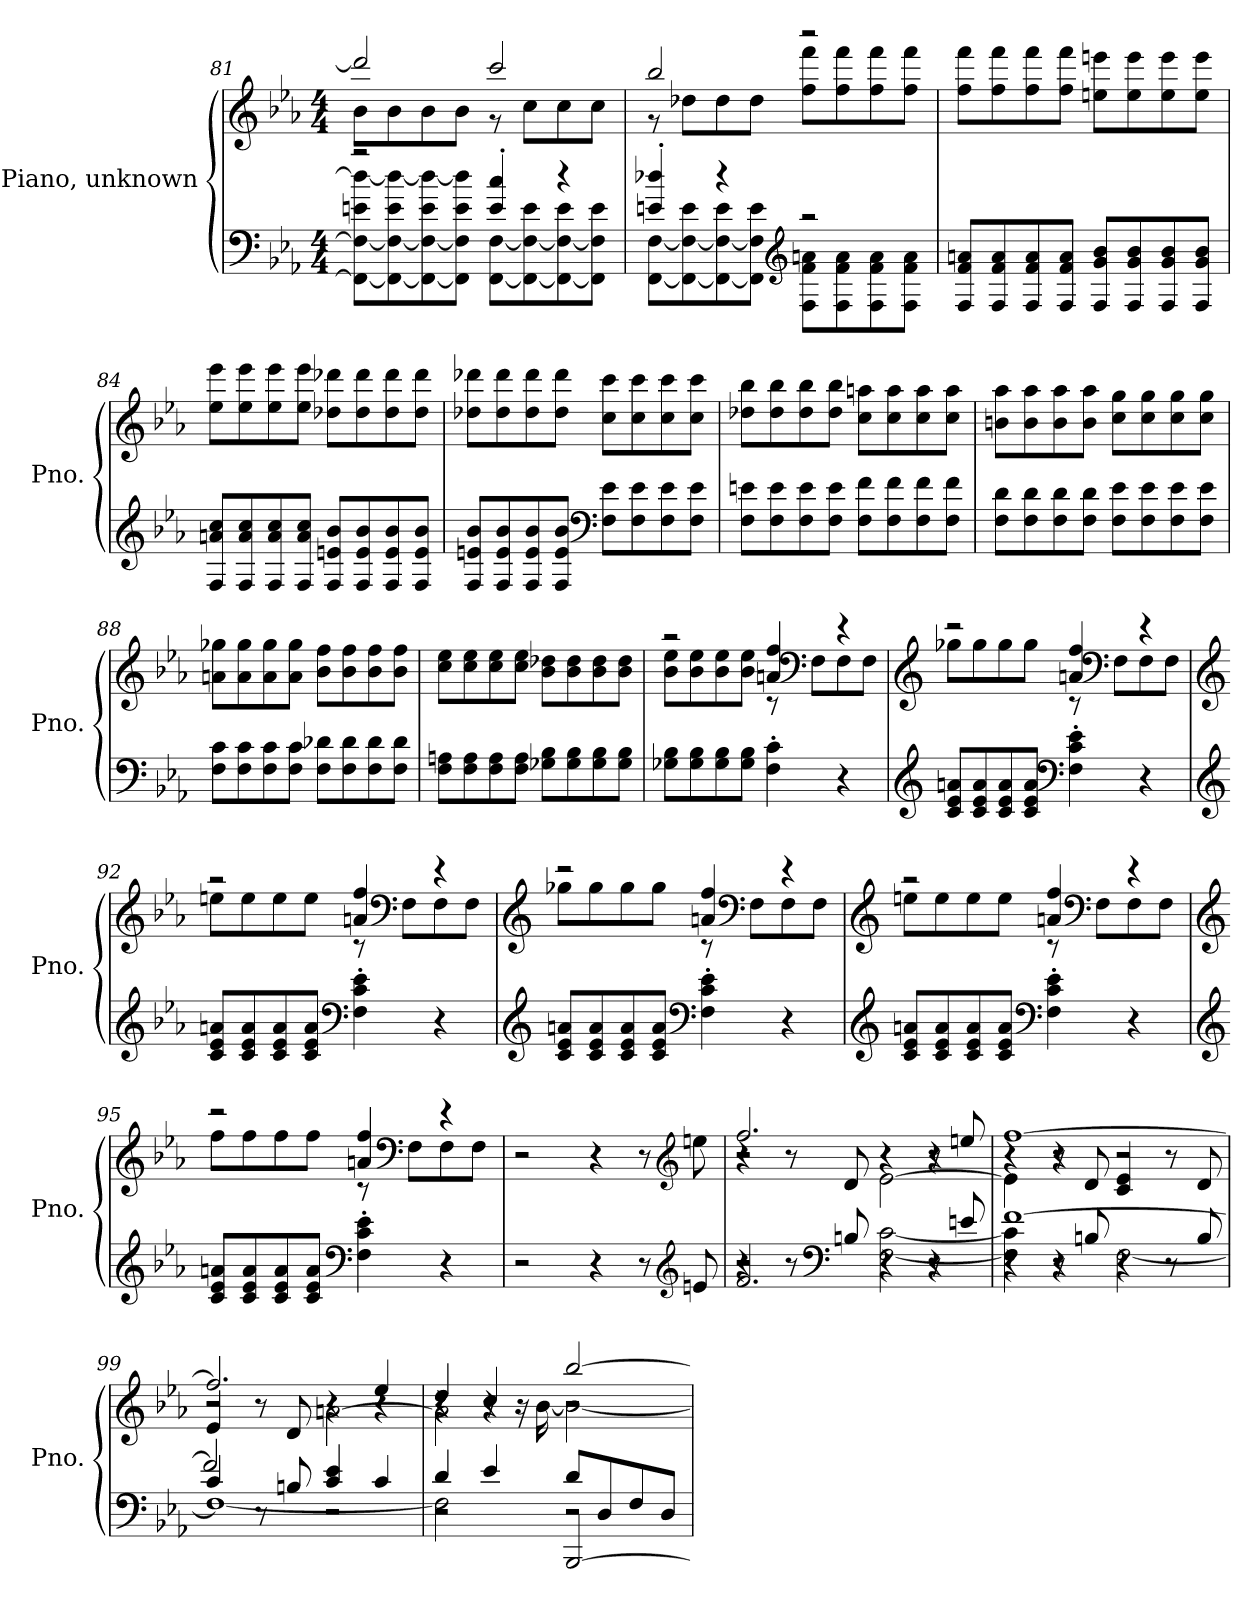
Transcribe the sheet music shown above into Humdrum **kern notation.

**kern	**kern
*part1	*part1
*staff2	*staff1
*I"Piano, unknown	*
*I'Pno.	*
!!LO:LB:g=z
*clefF4	*clefG2
*k[b-e-a-]	*k[b-e-a-]
*M4/4	*M4/4
=81	=81
*^	*^
2r	8FF\_ 8F\_ 8en\ 8dd-\_L	2ddd-/]	8b-\L
.	8FF\_ 8F\_ 8e\ 8dd-\_	.	8b-\
.	8FF\_ 8F\_ 8e\ 8dd-\_	.	8b-\
.	8FF\] 8F\] 8e\ 8dd-\]J	.	8b-\J
4e/' 4cc/'	[8FF\ [8F\L	2ccc/	8r
.	8FF\_ 8F\_ 8e\	.	8cc\L
4r	8FF\_ 8F\_ 8e\	.	8cc\
.	8FF\] 8F\] 8e\J	.	8cc\J
=82	=82	=82	=82
4en/' 4dd-X/'	[8FF\ [8F\L	2bb-/	8r
.	8FF\_ 8F\_ 8e\	.	8dd-X\L
4r	8FF\_ 8F\_ 8e\	.	8dd-\
.	8FF\] 8F\] 8e\J	.	8dd-\J
*clefG2	*	*	*
2r	8F\ 8f\ 8an\L	2r	8ff\ 8fff\L
.	8F\ 8f\ 8a\	.	8ff\ 8fff\
.	8F\ 8f\ 8a\	.	8ff\ 8fff\
.	8F\ 8f\ 8a\J	.	8ff\ 8fff\J
*v	*v	*	*
*	*v	*v
=83	=83
8F/ 8f/ 8an/L	8ff\ 8fff\L
8F/ 8f/ 8a/	8ff\ 8fff\
8F/ 8f/ 8a/	8ff\ 8fff\
8F/ 8f/ 8a/J	8ff\ 8fff\J
8F/ 8g/ 8b-/L	8een\ 8eeen\L
8F/ 8g/ 8b-/	8ee\ 8eee\
8F/ 8g/ 8b-/	8ee\ 8eee\
8F/ 8g/ 8b-/J	8ee\ 8eee\J
!!LO:LB:g=z
=84	=84
8F/ 8an/ 8cc/L	8ee-\ 8eee-\L
8F/ 8a/ 8cc/	8ee-\ 8eee-\
8F/ 8a/ 8cc/	8ee-\ 8eee-\
8F/ 8a/ 8cc/J	8ee-\ 8eee-\J
8F/ 8en/ 8b-/L	8dd-X\ 8ddd-X\L
8F/ 8e/ 8b-/	8dd-\ 8ddd-\
8F/ 8e/ 8b-/	8dd-\ 8ddd-\
8F/ 8e/ 8b-/J	8dd-\ 8ddd-\J
=85	=85
8F/ 8en/ 8b-/L	8dd-X\ 8ddd-X\L
8F/ 8e/ 8b-/	8dd-\ 8ddd-\
8F/ 8e/ 8b-/	8dd-\ 8ddd-\
8F/ 8e/ 8b-/J	8dd-\ 8ddd-\J
*clefF4	*
8F\ 8e\L	8cc\ 8ccc\L
8F\ 8e\	8cc\ 8ccc\
8F\ 8e\	8cc\ 8ccc\
8F\ 8e\J	8cc\ 8ccc\J
=86	=86
8F\ 8en\L	8dd-X\ 8bb-\L
8F\ 8e\	8dd-\ 8bb-\
8F\ 8e\	8dd-\ 8bb-\
8F\ 8e\J	8dd-\ 8bb-\J
8F\ 8f\L	8cc\ 8aan\L
8F\ 8f\	8cc\ 8aa\
8F\ 8f\	8cc\ 8aa\
8F\ 8f\J	8cc\ 8aa\J
!!LO:PB:g=z
=87	=87
8F\ 8d\L	8bn\ 8aa-\L
8F\ 8d\	8b\ 8aa-\
8F\ 8d\	8b\ 8aa-\
8F\ 8d\J	8b\ 8aa-\J
8F\ 8e-\L	8cc\ 8gg\L
8F\ 8e-\	8cc\ 8gg\
8F\ 8e-\	8cc\ 8gg\
8F\ 8e-\J	8cc\ 8gg\J
=88	=88
8F\ 8c\L	8an\ 8gg-X\L
8F\ 8c\	8a\ 8gg-\
8F\ 8c\	8a\ 8gg-\
8F\ 8c\J	8a\ 8gg-\J
8F\ 8d-X\L	8b-\ 8ff\L
8F\ 8d-\	8b-\ 8ff\
8F\ 8d-\	8b-\ 8ff\
8F\ 8d-\J	8b-\ 8ff\J
=89	=89
8F\ 8An\L	8cc\ 8ee-\L
8F\ 8A\	8cc\ 8ee-\
8F\ 8A\	8cc\ 8ee-\
8F\ 8A\J	8cc\ 8ee-\J
8G-X\ 8B-\L	8b-\ 8dd-X\L
8G-\ 8B-\	8b-\ 8dd-\
8G-\ 8B-\	8b-\ 8dd-\
8G-\ 8B-\J	8b-\ 8dd-\J
=90	=90
*	*^
8G-X\ 8B-\L	2r	8b-\ 8ee-\L
8G-\ 8B-\	.	8b-\ 8ee-\
8G-\ 8B-\	.	8b-\ 8ee-\
8G-\ 8B-\J	.	8b-\ 8ee-\J
4F\' 4c\'	4an/ 4ff/	8r
*	*clefF4	*
.	.	8F\L
4r	4r	8F\
.	.	8F\J
!!LO:LB:g=z	!!
=91	=91	=91
*clefG2	*clefG2	*
8c/ 8e-/ 8an/L	2r	8gg-X\L
8c/ 8e-/ 8a/	.	8gg-\
8c/ 8e-/ 8a/	.	8gg-\
8c/ 8e-/ 8a/J	.	8gg-\J
*clefF4	*	*
4F\' 4c\' 4e-\'	4an/ 4ff/	8r
*	*clefF4	*
.	.	8F\L
4r	4r	8F\
.	.	8F\J
=92	=92	=92
*clefG2	*clefG2	*
8c/ 8e-/ 8an/L	2r	8een\L
8c/ 8e-/ 8a/	.	8ee\
8c/ 8e-/ 8a/	.	8ee\
8c/ 8e-/ 8a/J	.	8ee\J
*clefF4	*	*
4F\' 4c\' 4e-\'	4an/ 4ff/	8r
*	*clefF4	*
.	.	8F\L
4r	4r	8F\
.	.	8F\J
!!LO:LB:g=z	!!
=93	=93	=93
*clefG2	*clefG2	*
8c/ 8e-/ 8an/L	2r	8gg-X\L
8c/ 8e-/ 8a/	.	8gg-\
8c/ 8e-/ 8a/	.	8gg-\
8c/ 8e-/ 8a/J	.	8gg-\J
*clefF4	*	*
4F\' 4c\' 4e-\'	4an/ 4ff/	8r
*	*clefF4	*
.	.	8F\L
4r	4r	8F\
.	.	8F\J
=94	=94	=94
*clefG2	*clefG2	*
8c/ 8e-/ 8an/L	2r	8een\L
8c/ 8e-/ 8a/	.	8ee\
8c/ 8e-/ 8a/	.	8ee\
8c/ 8e-/ 8a/J	.	8ee\J
*clefF4	*	*
4F\' 4c\' 4e-\'	4an/ 4ff/	8r
*	*clefF4	*
.	.	8F\L
4r	4r	8F\
.	.	8F\J
!!LO:LB:g=z	!!
=95	=95	=95
*clefG2	*clefG2	*
8c/ 8e-/ 8an/L	2r	8ff\L
8c/ 8e-/ 8a/	.	8ff\
8c/ 8e-/ 8a/	.	8ff\
8c/ 8e-/ 8a/J	.	8ff\J
*clefF4	*	*
4F\' 4c\' 4e-\'	4an/ 4ff/	8r
*	*clefF4	*
.	.	8F\L
4r	4r	8F\
.	.	8F\J
*	*v	*v
=96	=96
2r	2r
4r	4r
8r	8r
*clefG2	*clefG2
8en/	8een\
=97	=97
*^	*^
*	*^	*	*^
4r	2r	2.f/	2.ff/	4r	2r
8r	.	.	.	8r	.
*clefF4	*	*	*	*	*
8Bn/	.	.	.	8d/	.
4r	[2F\ [2c\	.	.	4r	[2e-\
8r	.	4r	4r	8r	.
8en/	.	.	.	8een/	.
=98	=98	=98	=98	=98	=98
4r	4F\] 4c\]	[1f	[1ff	4r	4e-\]
8r	4r	.	.	8r	4r
8Bn/	.	.	.	8d/	.
4r	[2F\	.	.	4c/ 4e-/	2r
8r	.	.	.	8r	.
8B/	.	.	.	8d/	.
!!LO:LB:g=z	!!	!!
=99	=99	=99	=99	=99	=99
4c/	1F_	2f/]	2.ff/]	4e-/	2r
8r	.	.	.	8r	.
8Bn/	.	.	.	8d/	.
4c/ 4e-/	.	2r	.	4r	[2an\
4c/	.	.	4r	4ee-/	.
=100	=100	=100	=100	=100	=100
*	*	*	*	*	*^
4d/	2F\]	2r	4r	4r	4dd/	2a\]
4e-/	.	.	4cc/	8r	4r	.
.	.	.	.	16r	.	.
.	.	.	.	[16b-\	.	.
8d/L	2r	[2BBB-/	2r	2b-\_	[2bb-/	2r
8D/	.	.	.	.	.	.
8F/	.	.	.	.	.	.
8D/J	.	.	.	.	.	.
*v	*v	*v	*	*	*	*
*	*v	*v	*v	*v
=	=
*-	*-
